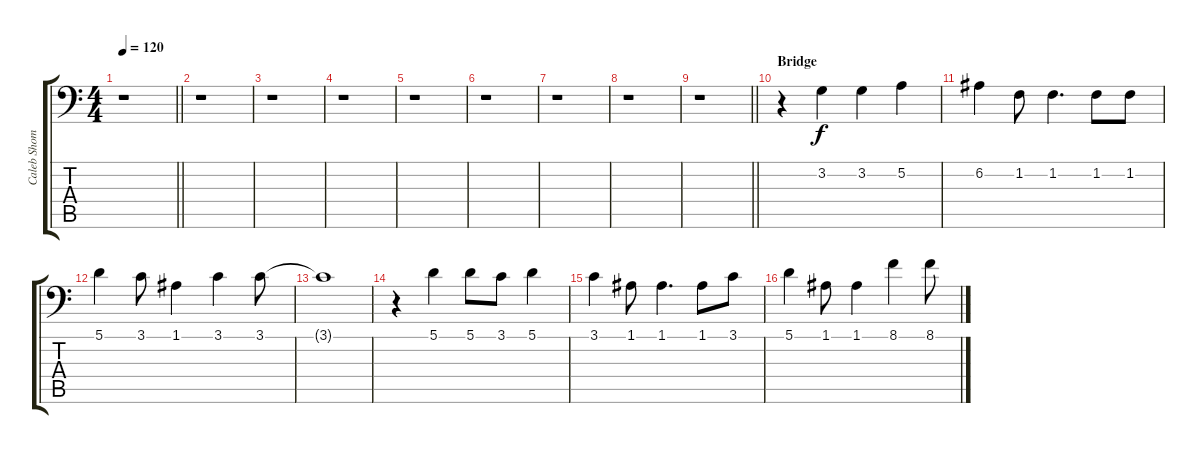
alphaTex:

\track ("Caleb Shomo - Vocals" "Caleb Shom") {instrument violin}
\staff {score tabs}
\tuning (A3 E3 C3 G2 D2 G1) {hide}
\ts (4 4)
\tempo 120
\clef f4
\barLineRight lightlight
\ks c
r.1{dy f} |
r.1 |
r.1 |
r.1 |
r.1 |
r.1 |
r.1 |
r.1 |
\barLineRight lightlight
r.1 |
\section ("" "Bridge")
r.4{volume 16} 3.2.4 3.2.4 5.2.4 |
6.2.4 1.2.8 1.2.4{d} 1.2.8 1.2.8 |
5.1.4 3.1.8 1.1.4 3.1.4 3.1.8 |
3.1{t}.1 |
r.4 5.1.4 5.1.8 3.1.8 5.1.4 |
3.1.4 1.1.8 1.1.4{d} 1.1.8 3.1.8 |
5.1.4 1.1.8 1.1.4 8.1.4 8.1.8
